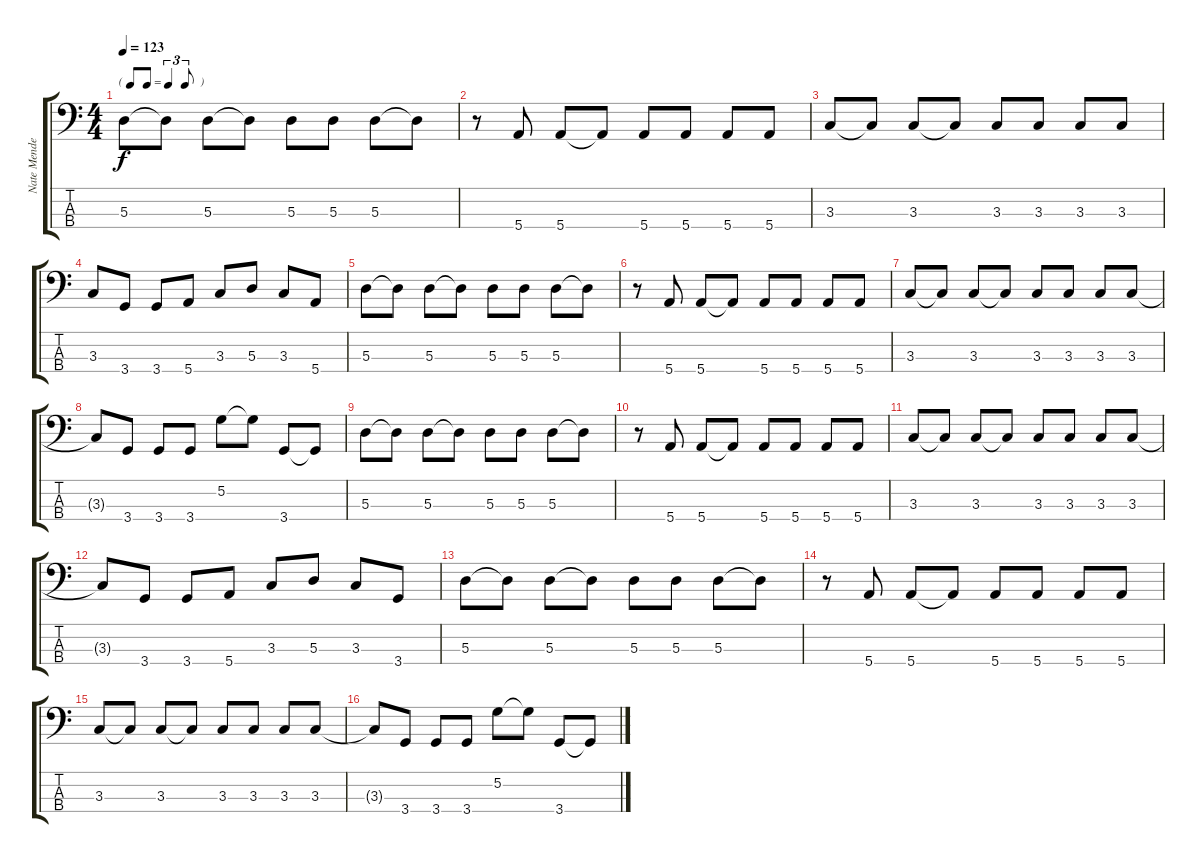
\track ("Nate Mendel - Bass" "Nate Mende") {instrument electricbassfinger}
\staff {score tabs}
\tuning (G2 D2 A1 E1) {hide}
\ts (4 4)
\tf triplet8th
\tempo 123
\clef f4
\ks c
5.3.8{dy f} 5.3{t}.8 5.3.8 5.3{t}.8 5.3.8 5.3.8 5.3.8 5.3{t}.8 |
r.8 5.4.8 5.4.8 5.4{t}.8 5.4.8 5.4.8 5.4.8 5.4.8 |
3.3.8 3.3{t}.8 3.3.8 3.3{t}.8 3.3.8 3.3.8 3.3.8 3.3.8 |
3.3.8 3.4.8 3.4.8 5.4.8 3.3.8 5.3.8 3.3.8 5.4.8 |
5.3.8 5.3{t}.8 5.3.8 5.3{t}.8 5.3.8 5.3.8 5.3.8 5.3{t}.8 |
r.8 5.4.8 5.4.8 5.4{t}.8 5.4.8 5.4.8 5.4.8 5.4.8 |
3.3.8 3.3{t}.8 3.3.8 3.3{t}.8 3.3.8 3.3.8 3.3.8 3.3.8 |
3.3{t}.8 3.4.8 3.4.8 3.4.8 5.2.8 5.2{t}.8 3.4.8 3.4{t}.8 |
5.3.8 5.3{t}.8 5.3.8 5.3{t}.8 5.3.8 5.3.8 5.3.8 5.3{t}.8 |
r.8 5.4.8 5.4.8 5.4{t}.8 5.4.8 5.4.8 5.4.8 5.4.8 |
3.3.8 3.3{t}.8 3.3.8 3.3{t}.8 3.3.8 3.3.8 3.3.8 3.3.8 |
3.3{t}.8 3.4.8 3.4.8 5.4.8 3.3.8 5.3.8 3.3.8 3.4.8 |
5.3.8 5.3{t}.8 5.3.8 5.3{t}.8 5.3.8 5.3.8 5.3.8 5.3{t}.8 |
r.8 5.4.8 5.4.8 5.4{t}.8 5.4.8 5.4.8 5.4.8 5.4.8 |
3.3.8 3.3{t}.8 3.3.8 3.3{t}.8 3.3.8 3.3.8 3.3.8 3.3.8 |
3.3{t}.8 3.4.8 3.4.8 3.4.8 5.2.8 5.2{t}.8 3.4.8 3.4{t}.8
